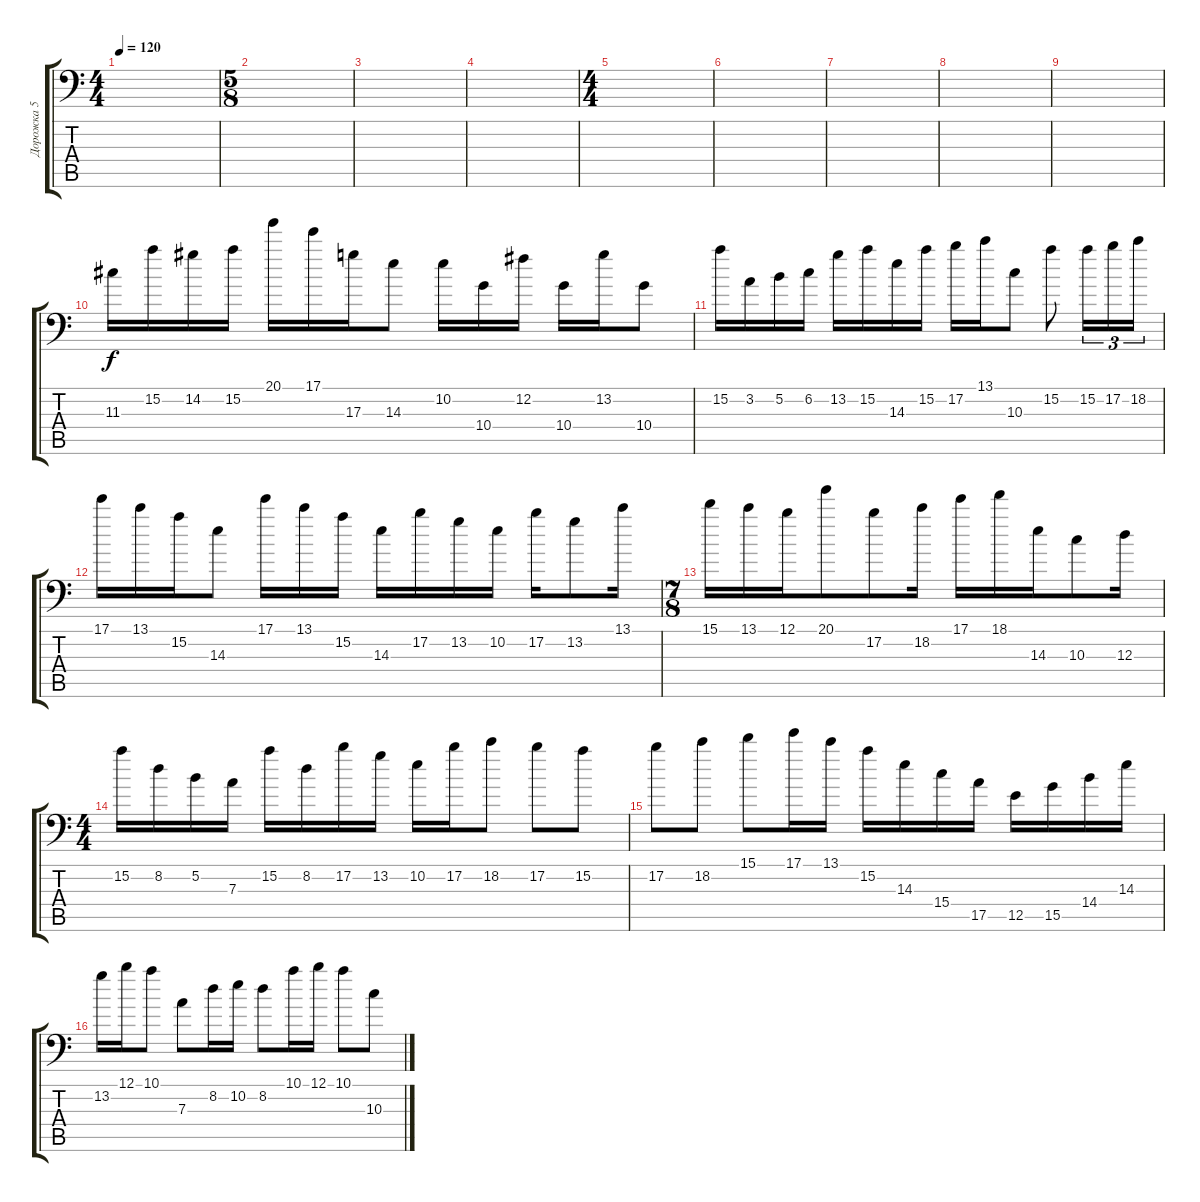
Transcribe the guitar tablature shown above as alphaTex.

\track ("Дорожка 5" "Дорожка 5") {instrument distortionguitar}
\staff {score tabs}
\tuning (B3 Gb3 D3 A2 E2 A1) {hide}
\ts (4 4)
\tempo 120
\clef f4
\ks c
|
\ts (5 8)
|
|
|
\ts (4 4)
|
|
|
|
|
11.3.16 15.2.16 14.2.16 15.2.16 20.1.16 17.1.16 17.3.16 14.3.8 10.2.16 10.4.16 12.2.16 10.4.16 13.2.16 10.4.8 |
15.2.16 3.2.16 5.2.16 6.2.16 13.2.16 15.2.16 14.3.16 15.2.16 17.2.16 13.1.16 10.3.8 15.2.8 15.2.16{tu (3 2)} 17.2.16{tu (3 2)} 18.2.16{tu (3 2)} |
17.1.16 13.1.16 15.2.16 14.3.8 17.1.16 13.1.16 15.2.16 14.3.16 17.2.16 13.2.16 10.2.16 17.2.16 13.2.8 13.1.16 |
\ts (7 8)
15.1.16 13.1.16 12.1.16 20.1.8 17.2.8 18.2.16 17.1.16 18.1.16 14.3.16 10.3.8 12.3.16 |
\ts (4 4)
15.2.16 8.2.16 5.2.16 7.3.16 15.2.16 8.2.16 17.2.16 13.2.16 10.2.16 17.2.16 18.2.8 17.2.8 15.2.8 |
17.2.8 18.2.8 15.1.8 17.1.16 13.1.16 15.2.16 14.3.16 15.4.16 17.5.16 12.5.16 15.5.16 14.4.16 14.3.16 |
13.2.16 12.1.16 10.1.8 7.3.8 8.2.16 10.2.16 8.2.8 10.1.16 12.1.16 10.1.8 10.3.8
